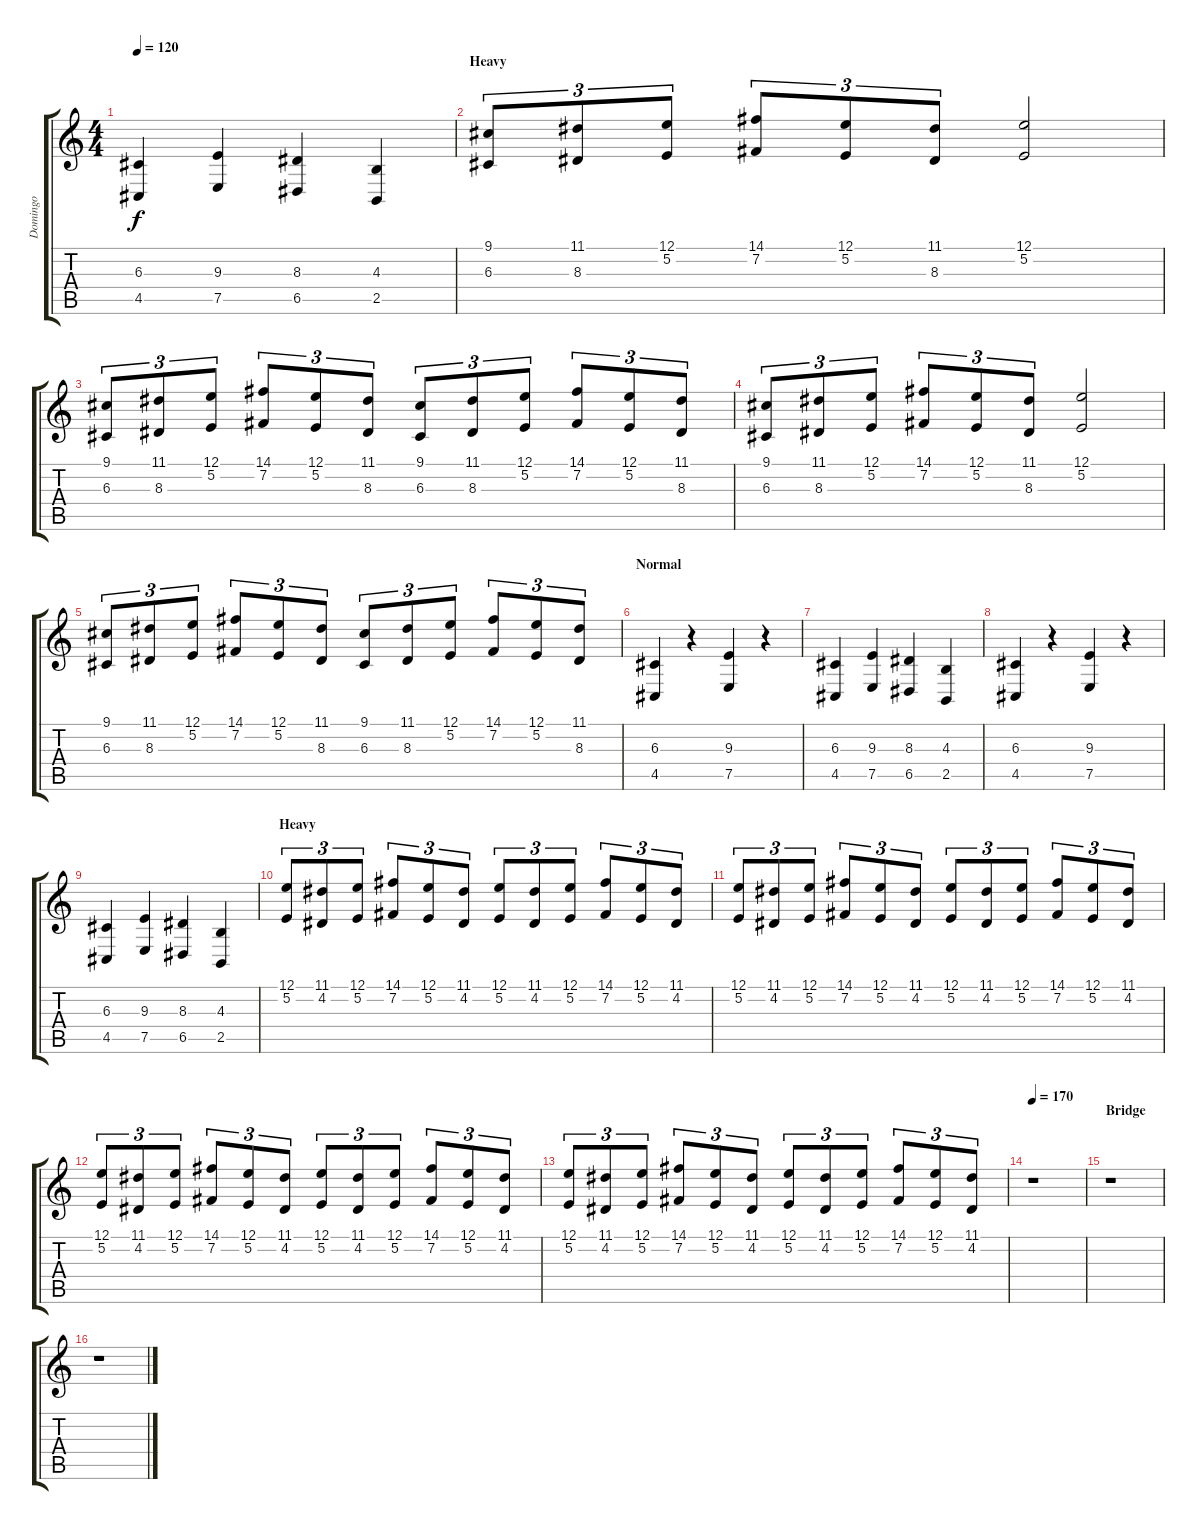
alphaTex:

\track ("Domingo" "Domingo") {instrument stringensemble1}
\staff {score tabs}
\tuning (E4 B3 G3 D3 A2 E2) {hide}
\ts (4 4)
\tempo 120
\clef g2
\ks c
(6.3 4.5).4{dy f} (9.3 7.5).4 (8.3 6.5).4 (4.3 2.5).4 |
\section ("" "Heavy")
(9.1 6.3).8{tu (3 2) volume 15 balance 8} (11.1 8.3).8{tu (3 2)} (12.1 5.2).8{tu (3 2)} (14.1 7.2).8{tu (3 2)} (12.1 5.2).8{tu (3 2)} (11.1 8.3).8{tu (3 2)} (12.1 5.2).2 |
(9.1 6.3).8{tu (3 2)} (11.1 8.3).8{tu (3 2)} (12.1 5.2).8{tu (3 2)} (14.1 7.2).8{tu (3 2)} (12.1 5.2).8{tu (3 2)} (11.1 8.3).8{tu (3 2)} (9.1 6.3).8{tu (3 2)} (11.1 8.3).8{tu (3 2)} (12.1 5.2).8{tu (3 2)} (14.1 7.2).8{tu (3 2)} (12.1 5.2).8{tu (3 2)} (11.1 8.3).8{tu (3 2)} |
(9.1 6.3).8{tu (3 2) volume 15 balance 8} (11.1 8.3).8{tu (3 2)} (12.1 5.2).8{tu (3 2)} (14.1 7.2).8{tu (3 2)} (12.1 5.2).8{tu (3 2)} (11.1 8.3).8{tu (3 2)} (12.1 5.2).2 |
(9.1 6.3).8{tu (3 2)} (11.1 8.3).8{tu (3 2)} (12.1 5.2).8{tu (3 2)} (14.1 7.2).8{tu (3 2)} (12.1 5.2).8{tu (3 2)} (11.1 8.3).8{tu (3 2)} (9.1 6.3).8{tu (3 2)} (11.1 8.3).8{tu (3 2)} (12.1 5.2).8{tu (3 2)} (14.1 7.2).8{tu (3 2)} (12.1 5.2).8{tu (3 2)} (11.1 8.3).8{tu (3 2)} |
\section ("" "Normal")
(6.3 4.5).4{volume 10} r.4 (9.3 7.5).4 r.4 |
(6.3 4.5).4 (9.3 7.5).4 (8.3 6.5).4 (4.3 2.5).4 |
(6.3 4.5).4 r.4 (9.3 7.5).4 r.4 |
(6.3 4.5).4 (9.3 7.5).4 (8.3 6.5).4 (4.3 2.5).4 |
\section ("" "Heavy")
(12.1 5.2).8{tu (3 2) volume 15} (11.1 4.2).8{tu (3 2)} (12.1 5.2).8{tu (3 2)} (14.1 7.2).8{tu (3 2)} (12.1 5.2).8{tu (3 2)} (11.1 4.2).8{tu (3 2)} (12.1 5.2).8{tu (3 2)} (11.1 4.2).8{tu (3 2)} (12.1 5.2).8{tu (3 2)} (14.1 7.2).8{tu (3 2)} (12.1 5.2).8{tu (3 2)} (11.1 4.2).8{tu (3 2)} |
(12.1 5.2).8{tu (3 2) volume 15} (11.1 4.2).8{tu (3 2)} (12.1 5.2).8{tu (3 2)} (14.1 7.2).8{tu (3 2)} (12.1 5.2).8{tu (3 2)} (11.1 4.2).8{tu (3 2)} (12.1 5.2).8{tu (3 2)} (11.1 4.2).8{tu (3 2)} (12.1 5.2).8{tu (3 2)} (14.1 7.2).8{tu (3 2)} (12.1 5.2).8{tu (3 2)} (11.1 4.2).8{tu (3 2)} |
(12.1 5.2).8{tu (3 2) volume 15} (11.1 4.2).8{tu (3 2)} (12.1 5.2).8{tu (3 2)} (14.1 7.2).8{tu (3 2)} (12.1 5.2).8{tu (3 2)} (11.1 4.2).8{tu (3 2)} (12.1 5.2).8{tu (3 2)} (11.1 4.2).8{tu (3 2)} (12.1 5.2).8{tu (3 2)} (14.1 7.2).8{tu (3 2)} (12.1 5.2).8{tu (3 2)} (11.1 4.2).8{tu (3 2)} |
(12.1 5.2).8{tu (3 2) volume 15} (11.1 4.2).8{tu (3 2)} (12.1 5.2).8{tu (3 2)} (14.1 7.2).8{tu (3 2)} (12.1 5.2).8{tu (3 2)} (11.1 4.2).8{tu (3 2)} (12.1 5.2).8{tu (3 2)} (11.1 4.2).8{tu (3 2)} (12.1 5.2).8{tu (3 2)} (14.1 7.2).8{tu (3 2)} (12.1 5.2).8{tu (3 2)} (11.1 4.2).8{tu (3 2)} |
\tempo 170
r.1 |
\section ("" "Bridge")
r.1 |
r.1
